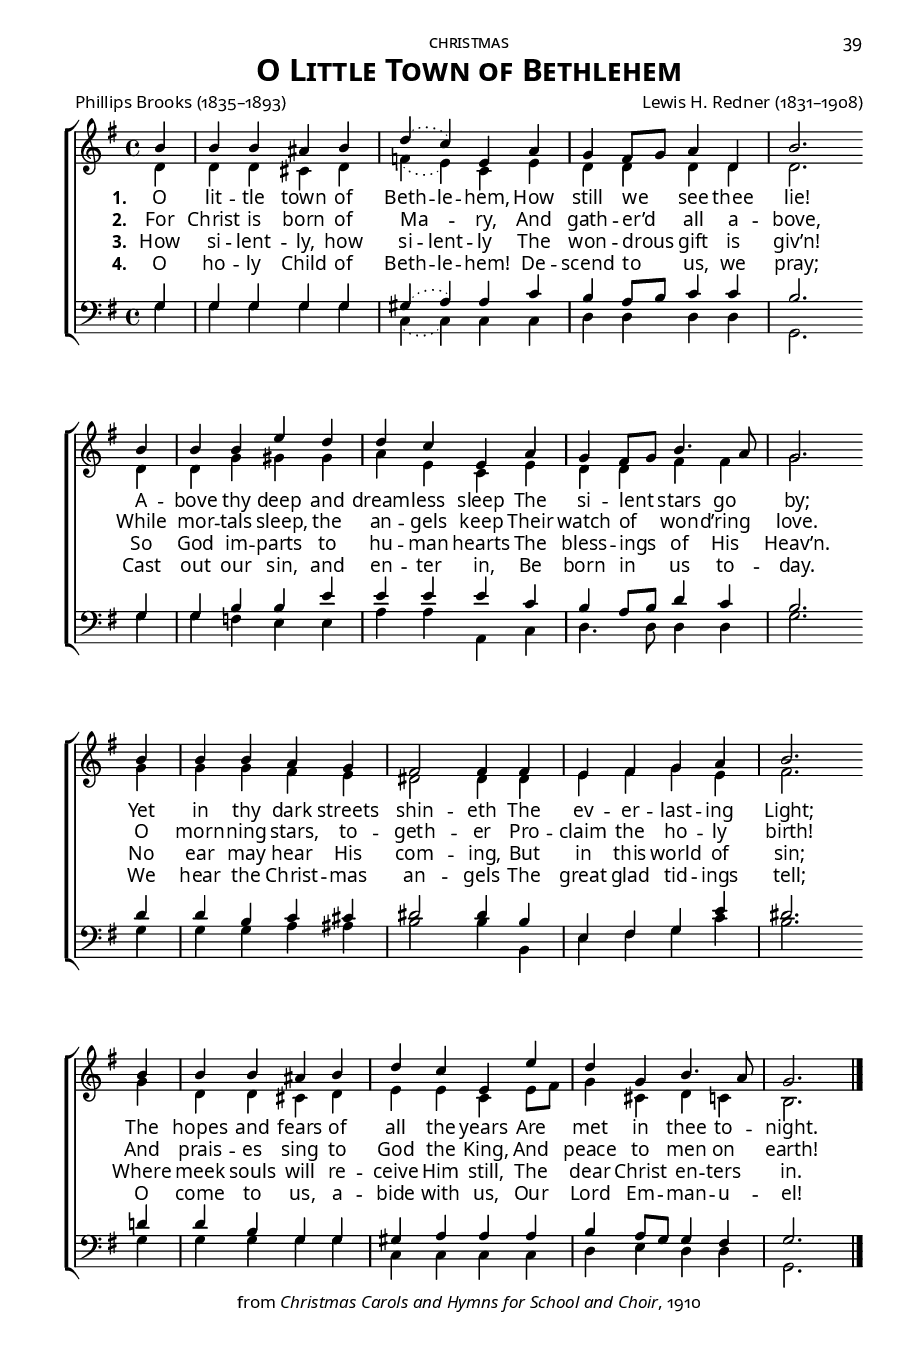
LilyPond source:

\version "2.14.2"
\include "util.ly"
\header {
  title = \markup{\override #'(font-name . "Garamond Premier Pro Semibold"){ \abs-fontsize #15 \smallCapsOldStyle"O Little Town of Bethlehem"}}
  poet = \markup\oldStyleNum"Phillips Brooks (1835–1893)"
  composer = \markup\oldStyleNum"Lewis H. Redner (1831–1908)"
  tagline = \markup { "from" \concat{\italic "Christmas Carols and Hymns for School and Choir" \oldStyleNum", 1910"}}
}
\paper {
  paper-height = 9\in
  paper-width = 6\in
  indent = 0\in
  %system-system-spacing = #'((basic-distance . 10) (padding . 0))
  %system-system-spacing =
  %  #'((basic-distance . 0)
  %     (minimum-distance . 0)
  %     (padding . -0.35)
  %     (stretchability . 100))
  ragged-last-bottom = ##f
  ragged-bottom = ##f
  two-sided = ##t
  inner-margin = 0.5\in
  outer-margin = 0.25\in
  top-margin = 0.25\in
  bottom-margin = 0.25\in
  first-page-number = #039
  print-first-page-number = ##t
  headerLine = \markup{\override #'(font-name . "Garamond Premier Pro") \smallCapsOldStyle"christmas"}
  oddHeaderMarkup = \markup\fill-line{
     \override #'(font-name . "Garamond Premier Pro")\abs-fontsize #8.5
     \combine 
        \fill-line{"" \on-the-fly #print-page-number-check-first
        \oldStylePageNum""
        }
        \fill-line{\headerLine}
  }
  evenHeaderMarkup = \markup {
     \override #'(font-name . "Garamond Premier Pro")\abs-fontsize #8.5
     \combine
        \on-the-fly #print-page-number-check-first
        \oldStylePageNum""
        \fill-line{\headerLine}
  }
}
#(set-global-staff-size 15) \paper{ #(define fonts (make-pango-font-tree "GoudyOlSt BT" "Garamond Premier Pro" "Garamond Premier Pro" (/ 15 20))) }
global = {
  \key g \major
  \time 4/4
  \autoBeamOff
  \override DynamicLineSpanner #'staff-padding = #0.0
  \override DynamicLineSpanner #'Y-extent = #'(-1 . 1)
}

sopMusic = \relative c'' {
  \partial 4 b4 |
  b b ais b |
  \slurDotted d( c) e, a |
  \slurSolid g fis8[ g] a4 d, |
  b'2. \bar""\break b4 |
  
  b b e d |
  d c e, a |
  g fis8[ g] b4. a8 |
  g2. \bar""\break b4 |
  
  b b a g |
  fis2 fis4 fis |
  e fis g a |
  b2. \bar""\break b4 |
  
  b b ais b |
  d c e, e' |
  d g, b4. a8 |
  \partial 4*3 g2. \bar "|."
}
sopWords = \lyricmode {
  
}

altoMusic = \relative c' {
  d4 |
  d d cis d |
  \slurDotted f( e) c e |
  d d d d |
  d2. d4 |
  
  d g gis gis |
  a e c e |
  d d fis fis |
  g2. g4 |
  
  g g fis e |
  dis2 dis4 dis |
  e fis g e |
  fis2. g4 |
  
  d d cis d |
  \slurSolid e e c e8[ fis] |
  g4 cis, d4 c |
  b2. \bar "|."
}
altoWords = \lyricmode {
  \dropLyricsIX
  \set stanza = #"1. "
  \set ignoreMelismata = ##t
  O lit -- tle town of Beth -- le -- hem,
  How still we _ see thee lie!
  A -- bove thy deep and dream -- less sleep
  The si -- lent _ \set associatedVoice = "altos" stars go by; \unset associatedVoice
  Yet in thy dark streets shin -- eth
  The ev -- er -- last -- ing Light;
  The hopes and fears of all the years
  Are met in \set associatedVoice = "altos" thee to -- night.
}
altoWordsII = \lyricmode {
  \dropLyricsIX
  \set stanza = #"2. "
  \set ignoreMelismata = ##t
  For Christ is born of Ma -- _ ry,
  And gath -- er’d _ all a -- bove,
  While mor -- tals sleep, the an -- gels keep
  Their watch of _ \set associatedVoice = "altos" won -- d’ring love. \unset associatedVoice
  O morn -- ning stars, to -- geth -- er
  Pro -- claim the ho -- ly birth!
  And prais -- es sing to God the King,
  And peace to \set associatedVoice = "altos" men on earth!
}
altoWordsIII = \lyricmode {
  \dropLyricsIX
  \set stanza = #"3. "
  \set ignoreMelismata = ##t
  How si -- lent -- ly, how si -- lent -- ly
  The won -- drous _ gift is giv’n!
  So God im -- parts to hu -- man hearts
  The bless -- ings _ \set associatedVoice = "altos" of His Heav’n. \unset associatedVoice
  No ear may hear His com -- ing,
  But in this world of sin;
  Where meek souls will re -- ceive Him still,
  The dear Christ \set associatedVoice = "altos" en -- ters in.
}
altoWordsIV = \lyricmode {
  \dropLyricsIX
\set ignoreMelismata = ##t
  \set stanza = #"4. "
  O ho -- ly Child of Beth -- le -- hem!
  De -- scend to _ us, we pray;
  Cast out our sin, and en -- ter in,
  Be born in _ \set associatedVoice = "altos" us to -- day. \unset associatedVoice
  We hear the Christ -- mas an -- gels
  The great glad tid -- ings tell;
  O come to us, a -- bide with us,
  Our Lord \set associatedVoice = "altos" Em -- man -- u -- el!
}

tenorMusic = \relative c' {
  g4 |
  g g g g |
  \slurDotted gis( a) a c |
  \slurSolid b a8[ b] c4 c |
  b2. g4 |
  
  g b b e |
  e e e c |
  b a8[ b] d4 c |
  b2. d4 |
  
  d b c cis |
  dis2 dis4 b |
  e, fis g e' |
  dis2. d4 |
  
  d b g g |
  gis a a a |
  b a8[ g] g4 fis |
  g2. \bar "|."
}
tenorWords = \lyricmode {

}

bassMusic = \relative c' {
  g4 |
  g g g g |
  \slurDotted c,( c) c c |
  d d d d |
  g,2. g'4 |
  
  g f e e |
  a a a, c |
  d4. d8 d4 d |
  g2. g4 |
  
  g g a ais | 
  b2 b4 b, |
  e fis g c |
  b2. g4 |
  
  g g g g |
  c, c c c |
  d e d4 d |
  g,2. \bar "|."
}
bassWords = \lyricmode {

}

\score {
  <<
   \new ChoirStaff <<
%    \new Lyrics = sopranos \with { \override VerticalAxisGroup #'nonstaff-relatedstaff-spacing = #'((basic-distance . 1)) }
    \new Staff = women <<
      \new Voice = "sopranos" { \voiceOne << \global \sopMusic >> }
      \new Voice = "altos" { \voiceTwo << \global \altoMusic >> }
    >>
    \new Lyrics \with { alignAboveContext = #"women" } \lyricsto "sopranos" \sopWords
    \new Lyrics = "altosIV"  \with { alignBelowContext = #"women" } \lyricsto "sopranos" \altoWordsIV
    \new Lyrics = "altosIII"  \with { alignBelowContext = #"women" } \lyricsto "sopranos" \altoWordsIII
    \new Lyrics = "altosII"  \with { alignBelowContext = #"women" } \lyricsto "sopranos" \altoWordsII
    \new Lyrics = "altos"  \with { alignBelowContext = #"women" \override VerticalAxisGroup #'nonstaff-relatedstaff-spacing = #'((padding . -0.5)) } \lyricsto "sopranos" \altoWords
   \new Staff = men <<
      \clef bass
      \new Voice = "tenors" { \voiceOne << \global \tenorMusic >> }
      \new Voice = "basses" { \voiceTwo << \global \bassMusic >> }
    >>
    \new Lyrics \with { alignAboveContext = #"men" \override VerticalAxisGroup #'nonstaff-relatedstaff-spacing = #'((basic-distance . 1)) } \lyricsto "tenors" \tenorWords
    \new Lyrics \with { alignBelowContext = #"men" \override VerticalAxisGroup #'nonstaff-relatedstaff-spacing = #'((basic-distance . 1)) } \lyricsto "basses" \bassWords
  >>
%    \new PianoStaff << \new Staff { \new Voice { \pianoRH } } \new Staff { \clef "bass" \pianoLH } >>
  >>
  \layout {
    \context {
      \Score
      %\override SpacingSpanner #'base-shortest-duration = #(ly:make-moment 1 8)
      %\override SpacingSpanner #'common-shortest-duration = #(ly:make-moment 1 4)
    }
    \context {
      % Remove all empty staves
      % \Staff \RemoveEmptyStaves \override VerticalAxisGroup #'remove-first = ##t
    }
    \context {
      \Lyrics
      \override LyricText #'X-offset = #center-on-word
    }
  }
}

